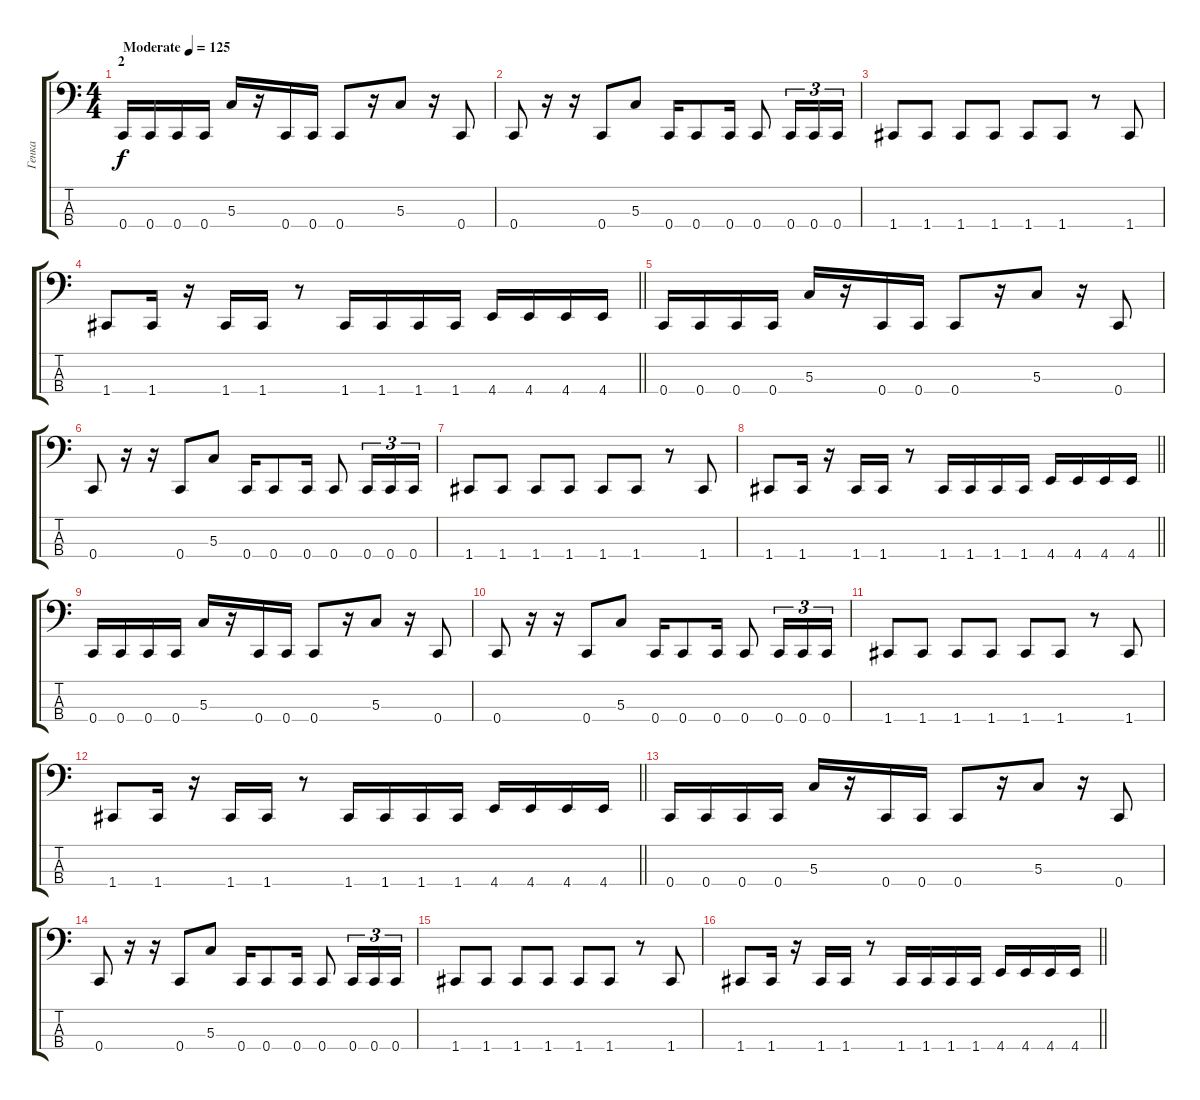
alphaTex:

\track ("Генка" "Генка") {instrument electricbasspick}
\staff {score tabs}
\tuning (F3 C2 G1 C1) {hide}
\ts (4 4)
\section ("" "2")
\tempo (125 "Moderate")
\clef f4
\ks c
0.4.16{dy f instrument electricbasspick} 0.4.16 0.4.16 0.4.16 5.3.16 r.16 0.4.16 0.4.16 0.4.8 r.16 5.3.8 r.16 0.4.8 |
0.4.8 r.16 r.16 0.4.8 5.3.8 0.4.16 0.4.8 0.4.16 0.4.8 0.4.16{tu (3 2)} 0.4.16{tu (3 2)} 0.4.16{tu (3 2)} |
1.4.8 1.4.8 1.4.8 1.4.8 1.4.8 1.4.8 r.8 1.4.8 |
\barLineRight lightlight
1.4.8 1.4.16 r.16 1.4.16 1.4.16 r.8 1.4.16 1.4.16 1.4.16 1.4.16 4.4.16 4.4.16 4.4.16 4.4.16 |
\section ("" "")
0.4.16 0.4.16 0.4.16 0.4.16 5.3.16 r.16 0.4.16 0.4.16 0.4.8 r.16 5.3.8 r.16 0.4.8 |
0.4.8 r.16 r.16 0.4.8 5.3.8 0.4.16 0.4.8 0.4.16 0.4.8 0.4.16{tu (3 2)} 0.4.16{tu (3 2)} 0.4.16{tu (3 2)} |
1.4.8 1.4.8 1.4.8 1.4.8 1.4.8 1.4.8 r.8 1.4.8 |
\barLineRight lightlight
1.4.8 1.4.16 r.16 1.4.16 1.4.16 r.8 1.4.16 1.4.16 1.4.16 1.4.16 4.4.16 4.4.16 4.4.16 4.4.16 |
0.4.16 0.4.16 0.4.16 0.4.16 5.3.16 r.16 0.4.16 0.4.16 0.4.8 r.16 5.3.8 r.16 0.4.8 |
0.4.8 r.16 r.16 0.4.8 5.3.8 0.4.16 0.4.8 0.4.16 0.4.8 0.4.16{tu (3 2)} 0.4.16{tu (3 2)} 0.4.16{tu (3 2)} |
1.4.8 1.4.8 1.4.8 1.4.8 1.4.8 1.4.8 r.8 1.4.8 |
\barLineRight lightlight
1.4.8 1.4.16 r.16 1.4.16 1.4.16 r.8 1.4.16 1.4.16 1.4.16 1.4.16 4.4.16 4.4.16 4.4.16 4.4.16 |
0.4.16 0.4.16 0.4.16 0.4.16 5.3.16 r.16 0.4.16 0.4.16 0.4.8 r.16 5.3.8 r.16 0.4.8 |
0.4.8 r.16 r.16 0.4.8 5.3.8 0.4.16 0.4.8 0.4.16 0.4.8 0.4.16{tu (3 2)} 0.4.16{tu (3 2)} 0.4.16{tu (3 2)} |
1.4.8 1.4.8 1.4.8 1.4.8 1.4.8 1.4.8 r.8 1.4.8 |
\barLineRight lightlight
1.4.8 1.4.16 r.16 1.4.16 1.4.16 r.8 1.4.16 1.4.16 1.4.16 1.4.16 4.4.16 4.4.16 4.4.16 4.4.16
